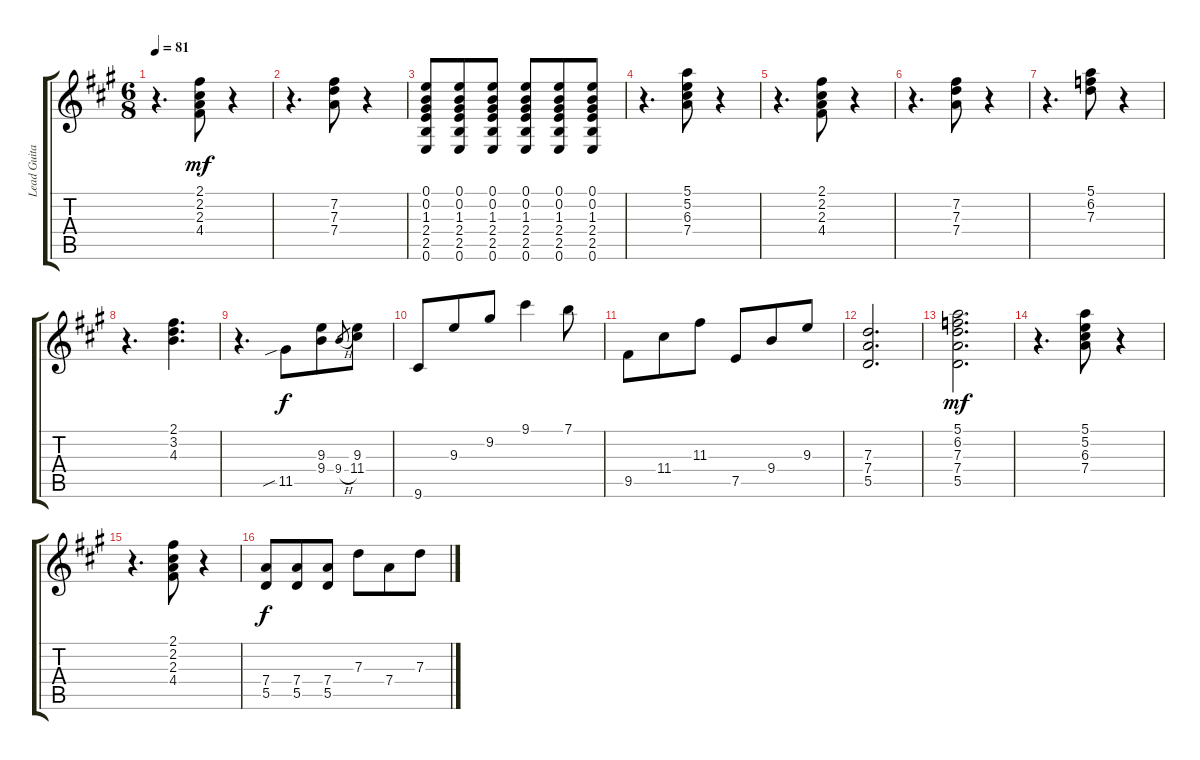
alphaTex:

\track ("Lead Guitar" "Lead Guita") {instrument electricguitarclean}
\staff {score tabs}
\tuning (E4 B3 G3 D3 A2 E2) {hide}
\ts (6 8)
\tempo 81
\clef g2
\ks a
r.4{d dy mf} (2.1 2.2 2.3 4.4).8 r.4 |
r.4{d} (7.2 7.3 7.4).8 r.4 |
(0.1 0.2 1.3 2.4 2.5 0.6).8 (0.1 0.2 1.3 2.4 2.5 0.6).8 (0.1 0.2 1.3 2.4 2.5 0.6).8 (0.1 0.2 1.3 2.4 2.5 0.6).8 (0.1 0.2 1.3 2.4 2.5 0.6).8 (0.1 0.2 1.3 2.4 2.5 0.6).8 |
r.4{d} (5.1 5.2 6.3 7.4).8 r.4 |
r.4{d} (2.1 2.2 2.3 4.4).8 r.4 |
r.4{d} (7.2 7.3 7.4).8 r.4 |
r.4{d} (5.1 6.2 7.3).8 r.4 |
r.4{d} (2.1 3.2 4.3).4{d} |
r.4{d} 11.5{sib}.8{dy f} (9.3 9.4).8 9.4{h}.8{gr} (9.3 11.4).8 |
9.6.8 9.3.8 9.2.8 9.1.4 7.1.8 |
9.5.8 11.4.8 11.3.8 7.5.8 9.4.8 9.3.8 |
(7.3 7.4 5.5).2{d} |
(5.1 6.2 7.3 7.4 5.5).2{d dy mf} |
r.4{d} (5.1 5.2 6.3 7.4).8 r.4 |
r.4{d} (2.1 2.2 2.3 4.4).8 r.4 |
(7.4 5.5).8{dy f} (7.4 5.5).8 (7.4 5.5).8 7.3.8 7.4.8 7.3.8
